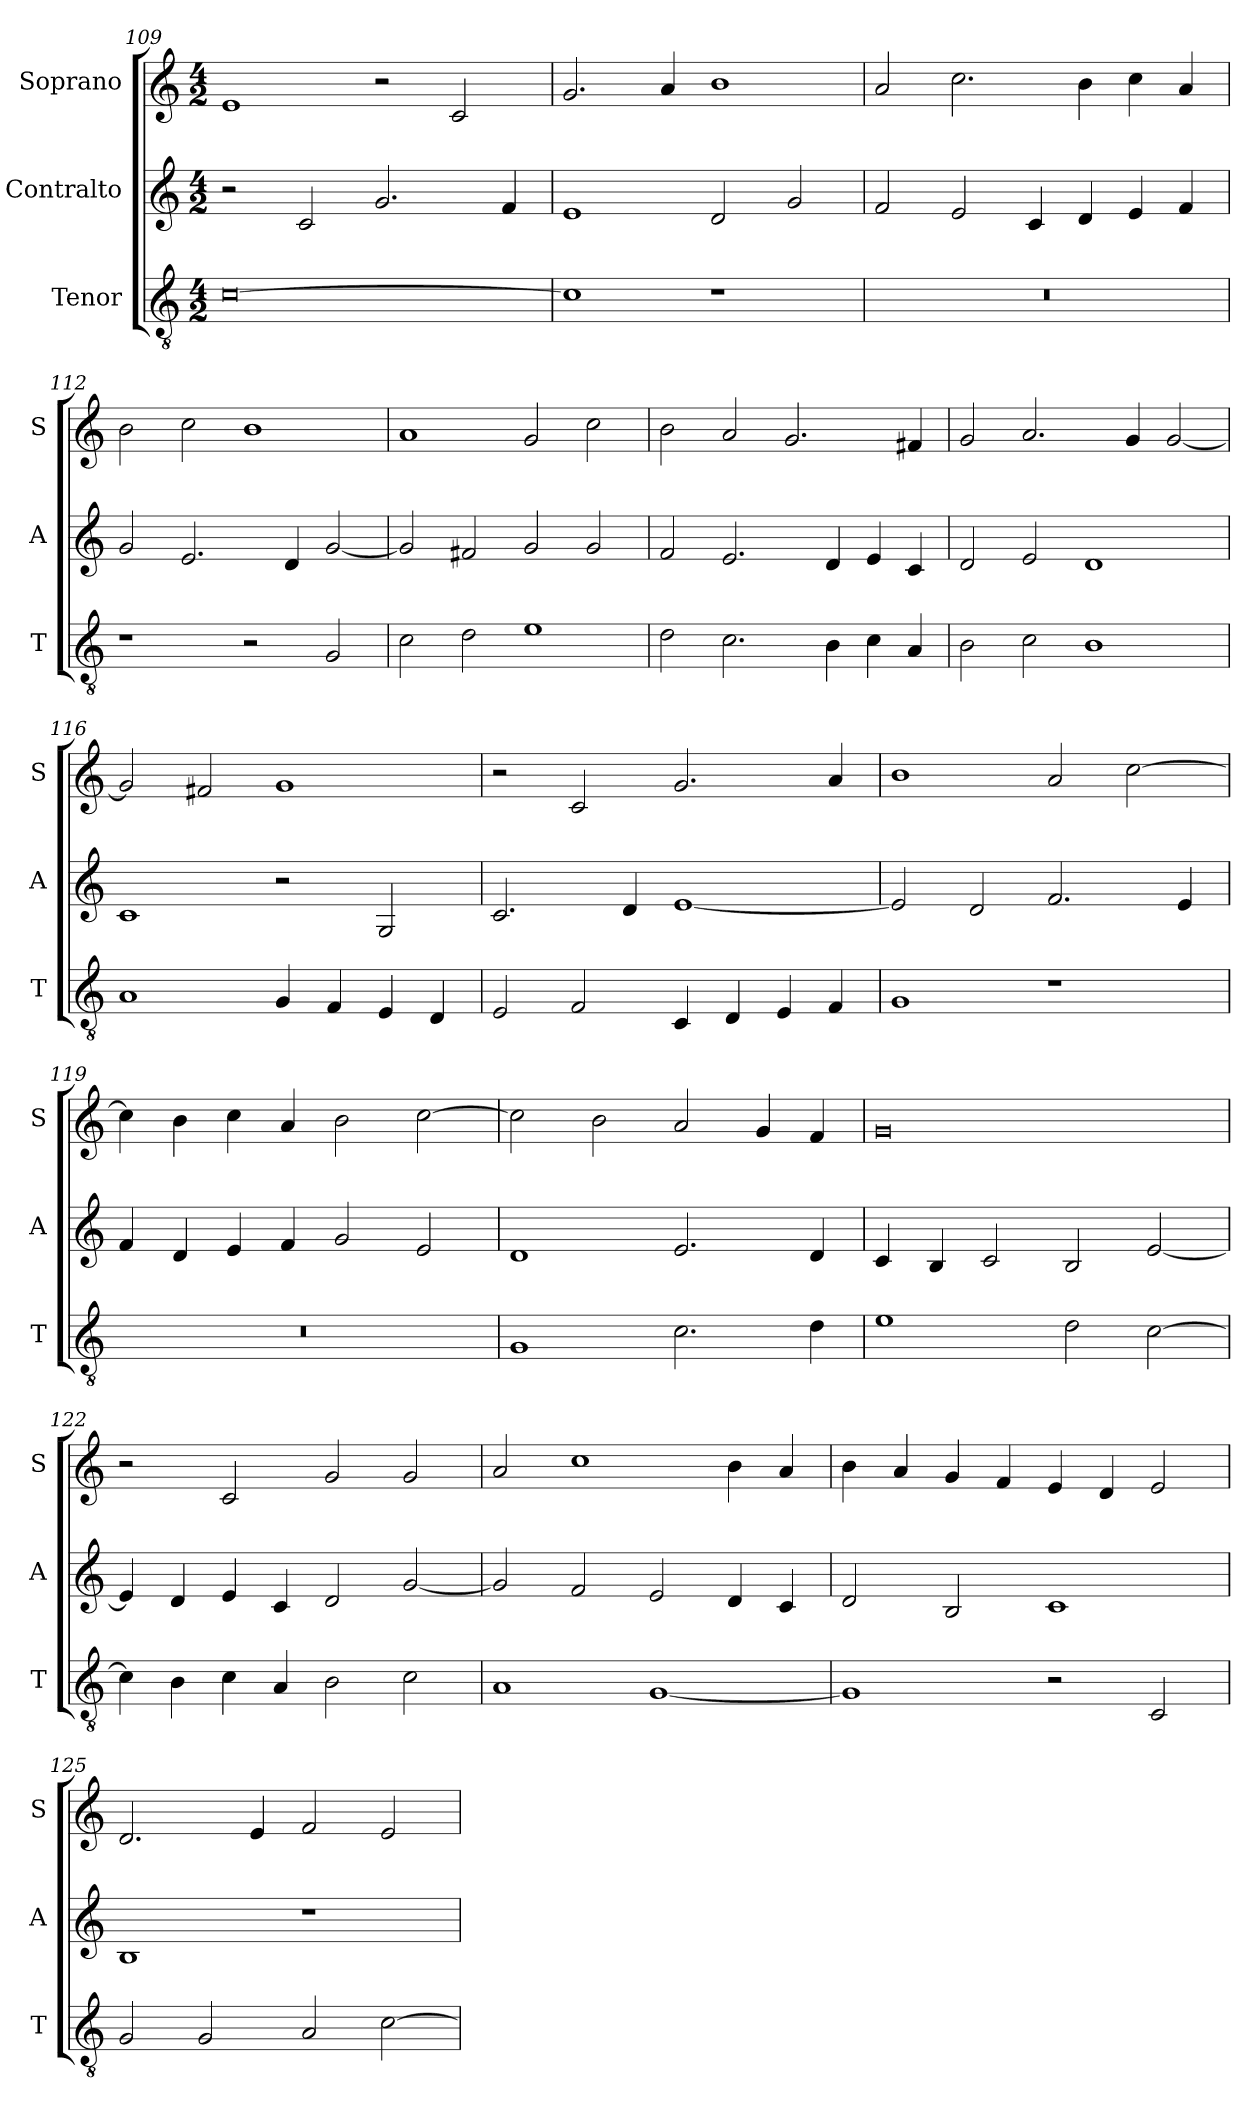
**kern	**kern	**kern
*part3	*part2	*part1
*staff3	*staff2	*staff1
*I"Tenor	*I"Contralto	*I"Soprano
*I'T	*I'A	*I'S
*clefGv2	*clefG2	*clefG2
*k[]	*k[]	*k[]
*C:ion	*C:ion	*C:ion
*M4/2	*M4/2	*M4/2
=109	=109	=109
[0c	2r	1e
.	2c	.
.	2.g	2r
.	.	2c
.	4f	.
=110	=110	=110
1c]	1e	2.g
.	.	4a
1r	2d	1b
.	2g	.
=111	=111	=111
0r	2f	2a
.	2e	2.cc
.	4c	.
.	4d	4b
.	4e	4cc
.	4f	4a
=112	=112	=112
1r	2g	2b
.	2.e	2cc
2r	.	1b
.	4d	.
2G	[2g	.
=113	=113	=113
2c	2g]	1a
2d	2f#X	.
1e	2g	2g
.	2g	2cc
=114	=114	=114
2d	2f	2b
2.c	2.e	2a
.	.	2.g
4B	4d	.
4c	4e	.
4A	4c	4f#X
=115	=115	=115
2B	2d	2g
2c	2e	2.a
1B	1d	.
.	.	4g
.	.	[2g
=116	=116	=116
1A	1c	2g]
.	.	2f#X
4G	2r	1g
4F	.	.
4E	2G	.
4D	.	.
=117	=117	=117
2E	2.c	2r
2F	.	2c
.	4d	.
4C	[1e	2.g
4D	.	.
4E	.	.
4F	.	4a
=118	=118	=118
1G	2e]	1b
.	2d	.
1r	2.f	2a
.	.	[2cc
.	4e	.
=119	=119	=119
0r	4f	4cc]
.	4d	4b
.	4e	4cc
.	4f	4a
.	2g	2b
.	2e	[2cc
=120	=120	=120
1G	1d	2cc]
.	.	2b
2.c	2.e	2a
.	.	4g
4d	4d	4f
=121	=121	=121
1e	4c	0g
.	4B	.
.	2c	.
2d	2B	.
[2c	[2e	.
=122	=122	=122
4c]	4e]	2r
4B	4d	.
4c	4e	2c
4A	4c	.
2B	2d	2g
2c	[2g	2g
=123	=123	=123
1A	2g]	2a
.	2f	1cc
[1G	2e	.
.	4d	4b
.	4c	4a
=124	=124	=124
1G]	2d	4b
.	.	4a
.	2B	4g
.	.	4f
2r	1c	4e
.	.	4d
2C	.	2e
=125	=125	=125
2G	1B	2.d
2G	.	.
.	.	4e
2A	1r	2f
[2c	.	2e
=	=	=
*-	*-	*-
